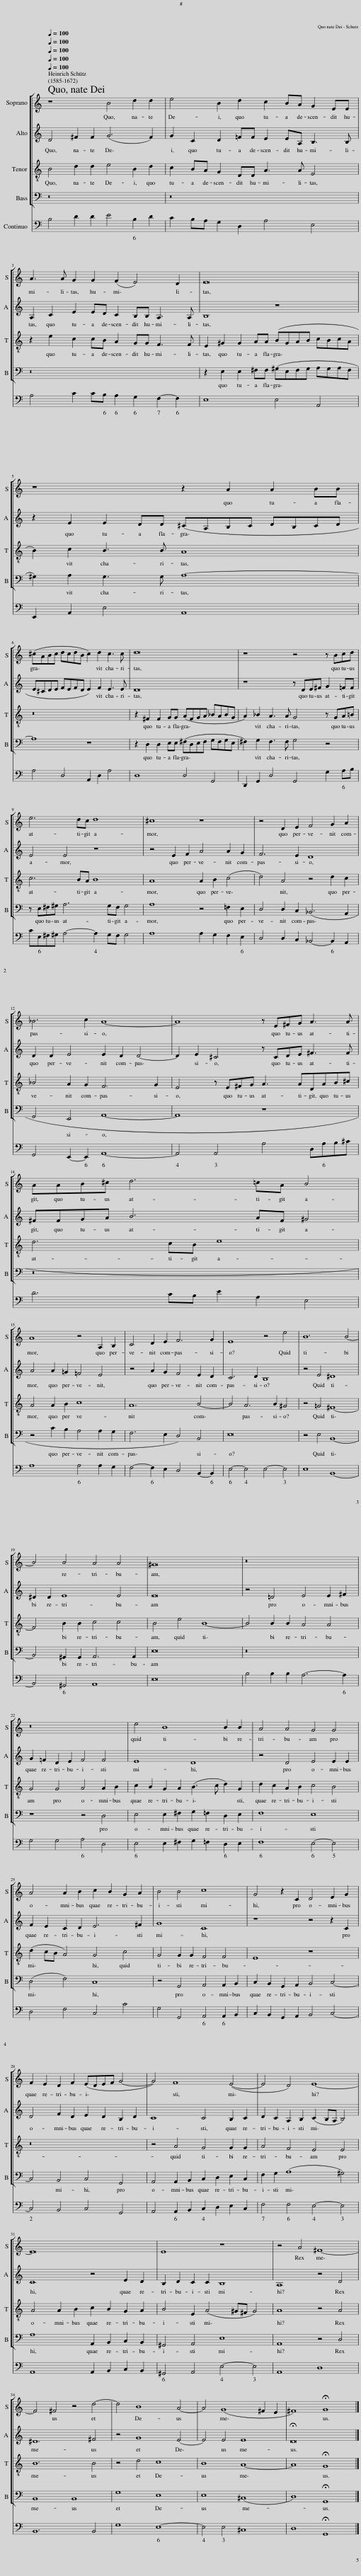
X:1
%%score [ 1 2 3 4 ] 5
L:1/8
Q:1/4=100
M:none
I:linebreak $
K:C
V:1 treble
V:2 treble
V:3 treble-8
V:4 bass
V:5 bass
V:1
 z8 B4 d2 d2 | e4 B2 d2 c2 BA G2 EE |$ A3 A G2 G2 (F2 E4) D2 | E16 |$ z8 z2 A2 A2 BB |$ %5
 (^cABc dcdB c2) d2 c3 c | d16 | z8 z4 z Bcd |$ e6 dc d8 | ^c8 z8 | %10
 z4 D2 E2 F4 G2 A2 |$ _B6 c2 A8- | A8 z E^FG A3 A |$ AAB^c d6 =cA B4 |$ A8 z4 A,2 B,2 | %15
 C4 D2 E2 F6 G2 | E8 z4 e4 | B12 B4- |$ B4 B4 A4 A4 | ^G16 | %20
 z16 |$ z16 | e4 B8 B2 B2 | A4 A4 G4 G4 |$ A4 A2 B2 c2 B2 G2 A2 | %25
 B4 B4 c8 | G4 z2 C2 D4 E2 G2 |$ F2 E2 D2 F2 (EDEF G4- | G4) F8 (E4- | E4 D4) E8- |$ %30
 E16 | E8 z8 | z4 A4 ^F8- |$ F4 ^F4 z4 d4- | d4 B8 A4- | %35
 A4 (G8 ^F2 E2 | ^F8) !fermata!G8 |] %37
V:2
 D4 ^F2 F2 (G6 F2) | G2 C2 D2 =FF E2 EA, B,3 B, |$ A,2 C2 E2 ED C2 B,B, A,3 A, | B,8 z8 |$ z2 E2 E2 DD (^CA,B,C DB,CD |$ %5
 E^CDE FEFD E2) F2 E3 E | D16 | z8 z DE^F G2 =FF |$ E4 E4 z8 | z4 E2 F2 A4 A2 G2 | %10
 F6 E2 D8 |$ D2 D2 E4 E2 D2 D4- | D2 E2 ^C4 z CDE ^F3 F |$ ^FFGA B6 AF ^G4 |$ A4 A2 =G2 =F4 E4 | %15
 z4 A2 G2 F4 E2 D2 | C6 D2 B,8 | z4 E4 ^D8 |$ ^D2 D2 E8 E4 | E16 | %20
 z4 =D4 E4 E2 ^F2 |$ G2 =F2 D2 E2 F4 F4 | E8 D8 | z4 D4 E4 E2 E2 |$ F2 E2 C2 D2 E6 ^F2 | %25
 G8 C8 | z8 z4 z2 C2 |$ D4 F2 D2 E2 D2 B,2 D2 | C8 C4 B,2 C2 | D2 C2 A,2 B,2 (C2 B,A, B,4) |$ %30
 C8 z4 E2 D2 | B,2 D2 C2 C2 B,8 | A,8 z4 D4 |$ ^D12 ^F4 | z4 G8 E4- | %35
 E4 E4 E8 | !fermata!D16 |] %37
V:3
 B4 d2 d2 e4 B2 d2 | c2 BA G2 DD A3 A E4 |$ z2 e2 c2 cB A2 GG F3 F | E2 ^G2 G2 AA (BGAB cBcA |$ B2) c2 B3 B A8 |$ %5
 z16 | z2 ^F2 F2 GG (AFGA _BABG | A2) _B2 A3 A G4 z GA=B |$ c6 BA B8 | A8 A2 B2 (c4 | %10
 d4) A4 z4 d2 c2 |$ _B4 A2 G2 F6 G2 | E4 z E^FG A3 ADAB^c |$ d6 cB e8 |$ A4 A2 B2 c8 | %15
 A12 B4- | B4 A6 B2 ^G4 | z4 =G4 ^F8- |$ F4 B2 B2 c4 c4 | B4 e4 B8- | %20
 B4 B2 B2 A4 A4 |$ G4 G4 A4 A2 B2 | c2 B2 G2 A2 (B3 c d2) G2 | d2 c2 A2 B2 c4 B4 |$ (d2 cB A4) G4 c4 | %25
 G4 G2 G2 F4 F4 | E8 z8 |$ z16 | z4 A4 G4 G2 G2 | A4 F4 E4 E4 |$ %30
 A4 A2 B2 c2 B2 G2 A2 | B4 E2 (A4 ^G^F G4) | A8 z4 A4 |$ B12 B4 | z4 d4 c8 | %35
 B8 A8- | A8 !fermata!G8 |] %37
V:4
 z16 | z16 |$ z16 | z2 E,2 E,2 ^F,F, (^G,E,F,G, A,G,A,F, |$ ^G,2) A,2 G,3 G, A,8- |$ %5
 A,8 z8 | z2 D,2 D,2 E,E, (^F,D,E,F, G,F,G,E, | ^F,2) G,2 F,3 F, G,4 z4 |$ z E,^F,^G, A,6 G,F, G,4 | A,8 z4 =F,2 E,2 | %10
 D,4 D,2 C,2 (_B,,6 A,,2 |$ G,,4 E,,4 A,,8- | A,,8 z8 |$ z16 |$ z4 C2 B,2 A,4 A,2 G,2 | %15
 F,6 E,2 D,4) B,,4 | E,16 | z4 E,4 B,,8- |$ B,,4 ^G,,2 G,,2 A,,6 A,,2 | E,16 | %20
 z16 |$ z8 z4 D,4 | E,4 E,2 ^F,2 G,2 =F,2 D,2 E,2 | F,8 E,8 |$ (D,4 F,4) C,8 | %25
 z4 G,,4 A,,4 A,,2 B,,2 | C,2 B,,2 G,,2 A,,2 B,,4 C,4- |$ C,4 B,,4 C,4 G,,4 | A,,4 A,,2 B,,2 C,2 D,2 E,2 C,2 | F,2 G,2 (A,8 ^G,4) |$ %30
 A,8 A,,2 B,,2 C,2 B,,2 | ^G,,4 A,,4 E,8 | A,,8 z4 D,4 |$ B,,8 B,,8 | G,8 E,8 | %35
 E,8 (^C,8 | D,8) !fermata!G,,8 |] %37
V:5
 B,4 D2 D2 E4 B,2 D2 | C2 B,A, G,2 D,2 A,4 E,4 |$ A,4 C2 CB, A,2 G,2 F,2- F,2 | E,8 E,4 A,,4 |$ E,,2 A,,2 E,4 A,,8 |$ %5
 A,4 D,4 A,,2 D,2 A,4 | D,8 D,4 G,,4 | D,,2 G,,2 D,4 G,,4 G,2 A,B, |$ CE,^F,^G, A,4- A,2 G,F, G,4 | A,8 A,2 G,2 F,2 E,2 | %10
 D,4 D,2 C,2 _B,,4- B,,2 A,,2 |$ G,,4 E,,2- E,,2 A,,8- | A,,4 A,,4 A,4 D,A,B,^C |$ D6 CB, E2 A,2 E,4 |$ A,8 A,4 A,2 G,2 | %15
 F,4- F,2 E,2 D,4 B,,2- B,,2 | E,4- E,4 E,4- E,4 | E,8 B,,8- |$ B,,4 ^G,,4 A,,8 | E,16 | %20
 B,4 B,2 B,2 A,6- A,2 |$ G,4 G,4 A,4 D,4 | E,4 E,2 ^F,2 G,2 =F,2 D,2 E,2 | F,8 E,4- E,4 |$ D,4 F,4 C,4 C4 | %25
 G,4 G,,4 A,,4 A,,2 B,,2 | C,2 B,,2 G,,2 A,,2 B,,4 C,4- |$ C,4 B,,4 C,4 G,,4 | A,,4 A,,2 B,,2 C,2 D,2 E,2 C,2 | F,4 F,4 E,4- E,4 |$ %30
 A,,8 A,,2 B,,2 C,2 B,,2 | ^G,,4 A,,4 E,4- E,4 | A,,8 D,8 |$ B,,12 B,,4 | G,8 E,8- | %35
 E,4 E,4 ^C,8 | D,8 !fermata!G,,8 |] %37
